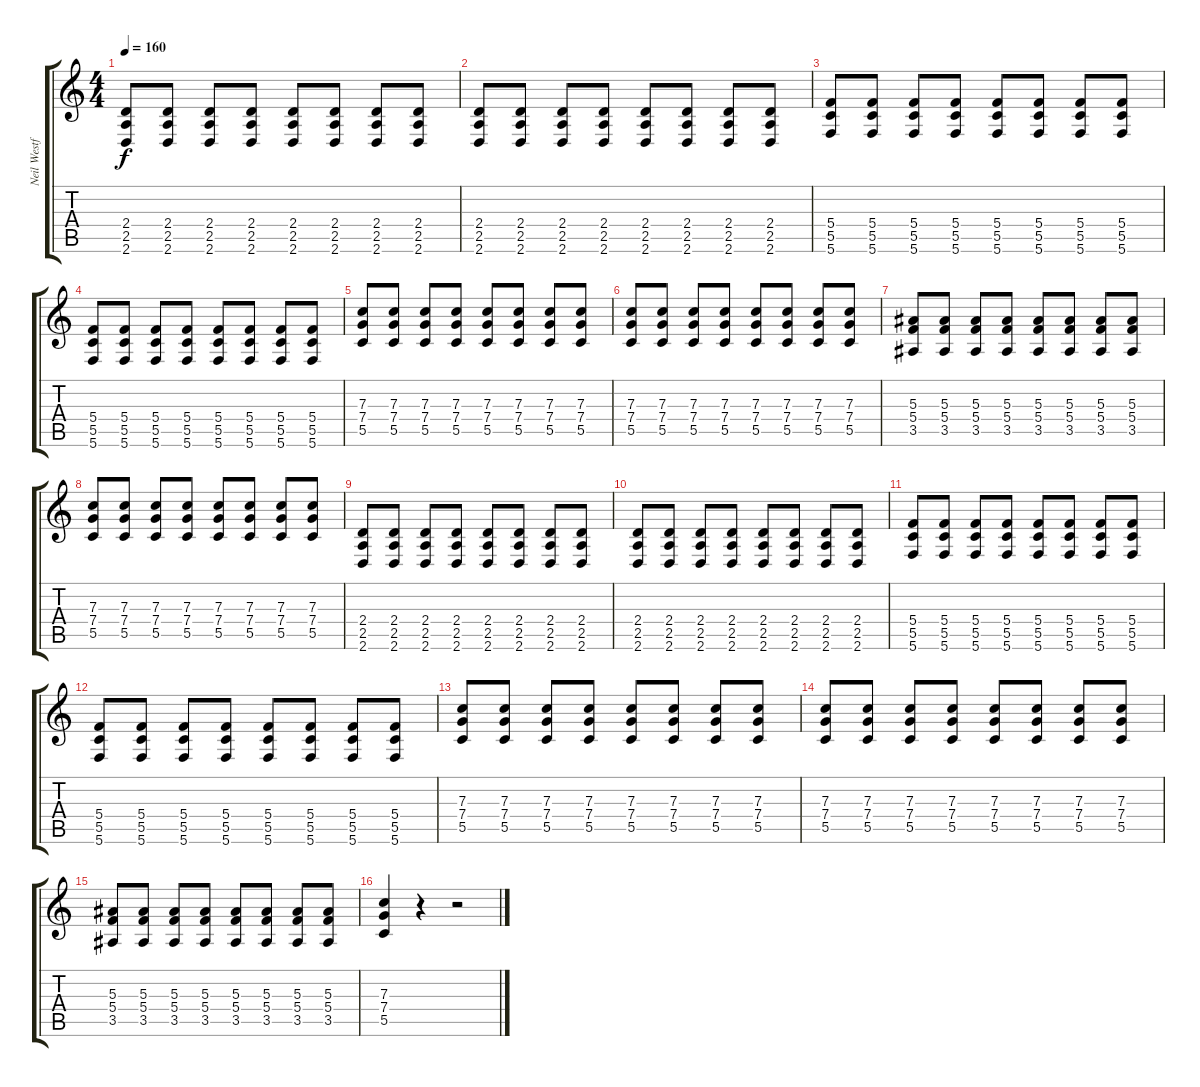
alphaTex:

\track ("Neil Westfall / Rhythm Guitar" "Neil Westf") {instrument distortionguitar}
\staff {score tabs}
\tuning (D4 A3 F3 C3 G2 C2) {hide}
\ts (4 4)
\tempo 160
\clef g2
\ks c
(2.4 2.5 2.6).8{dy f} (2.4 2.5 2.6).8 (2.4 2.5 2.6).8 (2.4 2.5 2.6).8 (2.4 2.5 2.6).8 (2.4 2.5 2.6).8 (2.4 2.5 2.6).8 (2.4 2.5 2.6).8 |
(2.4 2.5 2.6).8 (2.4 2.5 2.6).8 (2.4 2.5 2.6).8 (2.4 2.5 2.6).8 (2.4 2.5 2.6).8 (2.4 2.5 2.6).8 (2.4 2.5 2.6).8 (2.4 2.5 2.6).8 |
(5.4 5.5 5.6).8 (5.4 5.5 5.6).8 (5.4 5.5 5.6).8 (5.4 5.5 5.6).8 (5.4 5.5 5.6).8 (5.4 5.5 5.6).8 (5.4 5.5 5.6).8 (5.4 5.5 5.6).8 |
(5.4 5.5 5.6).8 (5.4 5.5 5.6).8 (5.4 5.5 5.6).8 (5.4 5.5 5.6).8 (5.4 5.5 5.6).8 (5.4 5.5 5.6).8 (5.4 5.5 5.6).8 (5.4 5.5 5.6).8 |
(7.3 7.4 5.5).8 (7.3 7.4 5.5).8 (7.3 7.4 5.5).8 (7.3 7.4 5.5).8 (7.3 7.4 5.5).8 (7.3 7.4 5.5).8 (7.3 7.4 5.5).8 (7.3 7.4 5.5).8 |
(7.3 7.4 5.5).8 (7.3 7.4 5.5).8 (7.3 7.4 5.5).8 (7.3 7.4 5.5).8 (7.3 7.4 5.5).8 (7.3 7.4 5.5).8 (7.3 7.4 5.5).8 (7.3 7.4 5.5).8 |
(5.3 5.4 3.5).8 (5.3 5.4 3.5).8 (5.3 5.4 3.5).8 (5.3 5.4 3.5).8 (5.3 5.4 3.5).8 (5.3 5.4 3.5).8 (5.3 5.4 3.5).8 (5.3 5.4 3.5).8 |
(7.3 7.4 5.5).8 (7.3 7.4 5.5).8 (7.3 7.4 5.5).8 (7.3 7.4 5.5).8 (7.3 7.4 5.5).8 (7.3 7.4 5.5).8 (7.3 7.4 5.5).8 (7.3 7.4 5.5).8 |
(2.4 2.5 2.6).8 (2.4 2.5 2.6).8 (2.4 2.5 2.6).8 (2.4 2.5 2.6).8 (2.4 2.5 2.6).8 (2.4 2.5 2.6).8 (2.4 2.5 2.6).8 (2.4 2.5 2.6).8 |
(2.4 2.5 2.6).8 (2.4 2.5 2.6).8 (2.4 2.5 2.6).8 (2.4 2.5 2.6).8 (2.4 2.5 2.6).8 (2.4 2.5 2.6).8 (2.4 2.5 2.6).8 (2.4 2.5 2.6).8 |
(5.4 5.5 5.6).8 (5.4 5.5 5.6).8 (5.4 5.5 5.6).8 (5.4 5.5 5.6).8 (5.4 5.5 5.6).8 (5.4 5.5 5.6).8 (5.4 5.5 5.6).8 (5.4 5.5 5.6).8 |
(5.4 5.5 5.6).8 (5.4 5.5 5.6).8 (5.4 5.5 5.6).8 (5.4 5.5 5.6).8 (5.4 5.5 5.6).8 (5.4 5.5 5.6).8 (5.4 5.5 5.6).8 (5.4 5.5 5.6).8 |
(7.3 7.4 5.5).8 (7.3 7.4 5.5).8 (7.3 7.4 5.5).8 (7.3 7.4 5.5).8 (7.3 7.4 5.5).8 (7.3 7.4 5.5).8 (7.3 7.4 5.5).8 (7.3 7.4 5.5).8 |
(7.3 7.4 5.5).8 (7.3 7.4 5.5).8 (7.3 7.4 5.5).8 (7.3 7.4 5.5).8 (7.3 7.4 5.5).8 (7.3 7.4 5.5).8 (7.3 7.4 5.5).8 (7.3 7.4 5.5).8 |
(5.3 5.4 3.5).8 (5.3 5.4 3.5).8 (5.3 5.4 3.5).8 (5.3 5.4 3.5).8 (5.3 5.4 3.5).8 (5.3 5.4 3.5).8 (5.3 5.4 3.5).8 (5.3 5.4 3.5).8 |
(7.3 7.4 5.5).4 r.4 r.2
